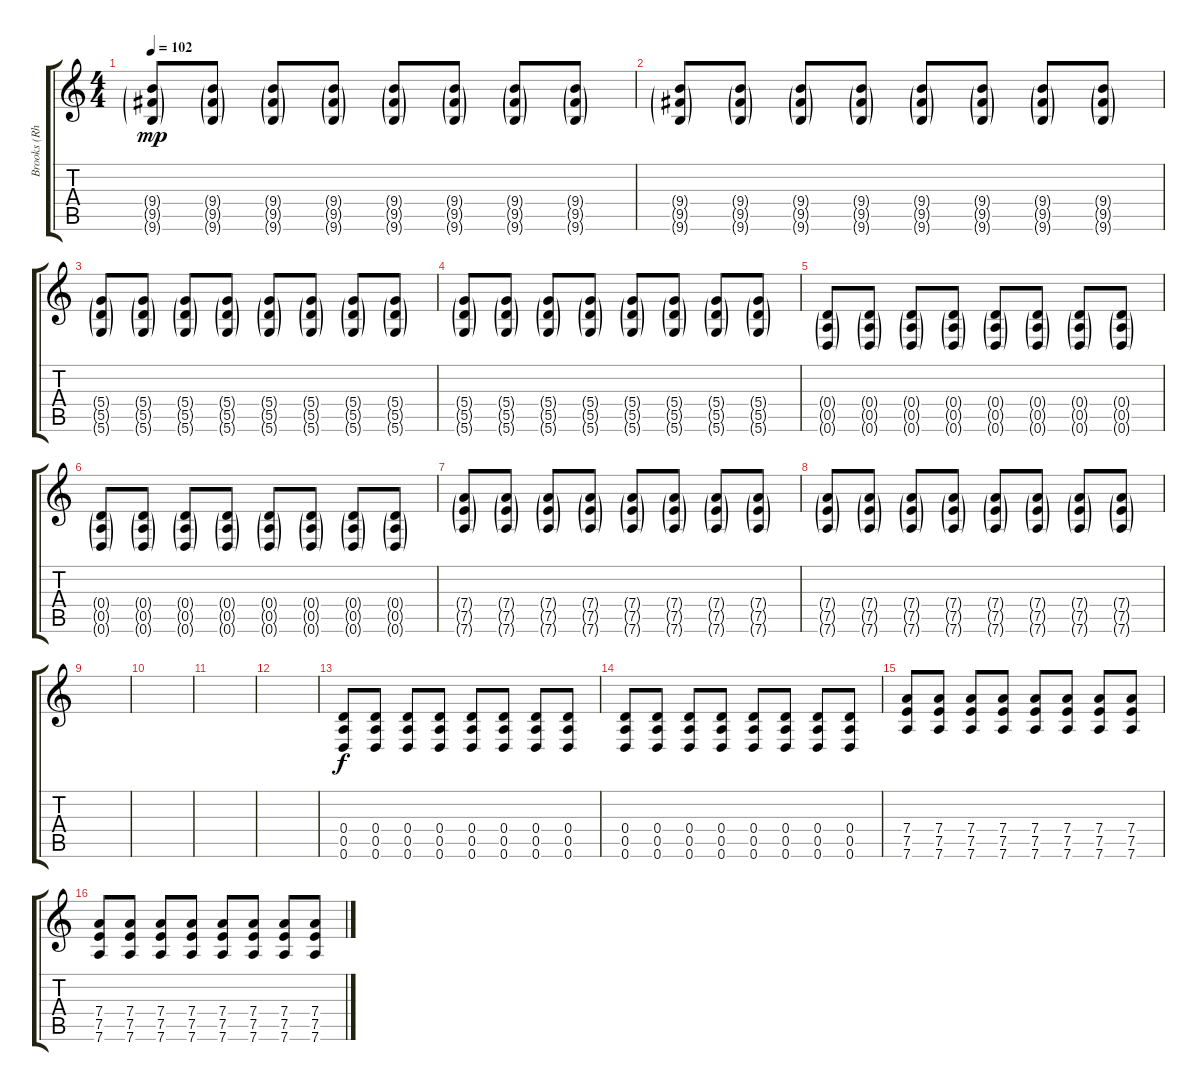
\track ("Brooks (Rhythm)" "Brooks (Rh") {instrument distortionguitar}
\staff {score tabs}
\tuning (E4 B3 G3 D3 A2 D2) {hide}
\ts (4 4)
\tempo 102
\clef g2
\ks c
(9.4{g} 9.5{g} 9.6{g}).8{dy mp} (9.4{g} 9.5{g} 9.6{g}).8 (9.4{g} 9.5{g} 9.6{g}).8 (9.4{g} 9.5{g} 9.6{g}).8 (9.4{g} 9.5{g} 9.6{g}).8 (9.4{g} 9.5{g} 9.6{g}).8 (9.4{g} 9.5{g} 9.6{g}).8 (9.4{g} 9.5{g} 9.6{g}).8 |
(9.4{g} 9.5{g} 9.6{g}).8 (9.4{g} 9.5{g} 9.6{g}).8 (9.4{g} 9.5{g} 9.6{g}).8 (9.4{g} 9.5{g} 9.6{g}).8 (9.4{g} 9.5{g} 9.6{g}).8 (9.4{g} 9.5{g} 9.6{g}).8 (9.4{g} 9.5{g} 9.6{g}).8 (9.4{g} 9.5{g} 9.6{g}).8 |
(5.4{g} 5.5{g} 5.6{g}).8 (5.4{g} 5.5{g} 5.6{g}).8 (5.4{g} 5.5{g} 5.6{g}).8 (5.4{g} 5.5{g} 5.6{g}).8 (5.4{g} 5.5{g} 5.6{g}).8 (5.4{g} 5.5{g} 5.6{g}).8 (5.4{g} 5.5{g} 5.6{g}).8 (5.4{g} 5.5{g} 5.6{g}).8 |
(5.4{g} 5.5{g} 5.6{g}).8 (5.4{g} 5.5{g} 5.6{g}).8 (5.4{g} 5.5{g} 5.6{g}).8 (5.4{g} 5.5{g} 5.6{g}).8 (5.4{g} 5.5{g} 5.6{g}).8 (5.4{g} 5.5{g} 5.6{g}).8 (5.4{g} 5.5{g} 5.6{g}).8 (5.4{g} 5.5{g} 5.6{g}).8 |
(0.4{g} 0.5{g} 0.6{g}).8 (0.4{g} 0.5{g} 0.6{g}).8 (0.4{g} 0.5{g} 0.6{g}).8 (0.4{g} 0.5{g} 0.6{g}).8 (0.4{g} 0.5{g} 0.6{g}).8 (0.4{g} 0.5{g} 0.6{g}).8 (0.4{g} 0.5{g} 0.6{g}).8 (0.4{g} 0.5{g} 0.6{g}).8 |
(0.4{g} 0.5{g} 0.6{g}).8 (0.4{g} 0.5{g} 0.6{g}).8 (0.4{g} 0.5{g} 0.6{g}).8 (0.4{g} 0.5{g} 0.6{g}).8 (0.4{g} 0.5{g} 0.6{g}).8 (0.4{g} 0.5{g} 0.6{g}).8 (0.4{g} 0.5{g} 0.6{g}).8 (0.4{g} 0.5{g} 0.6{g}).8 |
(7.4{g} 7.5{g} 7.6{g}).8 (7.4{g} 7.5{g} 7.6{g}).8 (7.4{g} 7.5{g} 7.6{g}).8 (7.4{g} 7.5{g} 7.6{g}).8 (7.4{g} 7.5{g} 7.6{g}).8 (7.4{g} 7.5{g} 7.6{g}).8 (7.4{g} 7.5{g} 7.6{g}).8 (7.4{g} 7.5{g} 7.6{g}).8 |
(7.4{g} 7.5{g} 7.6{g}).8 (7.4{g} 7.5{g} 7.6{g}).8 (7.4{g} 7.5{g} 7.6{g}).8 (7.4{g} 7.5{g} 7.6{g}).8 (7.4{g} 7.5{g} 7.6{g}).8 (7.4{g} 7.5{g} 7.6{g}).8 (7.4{g} 7.5{g} 7.6{g}).8 (7.4{g} 7.5{g} 7.6{g}).8 |
|
|
|
|
(0.4 0.5 0.6).8{dy f} (0.4 0.5 0.6).8 (0.4 0.5 0.6).8 (0.4 0.5 0.6).8 (0.4 0.5 0.6).8 (0.4 0.5 0.6).8 (0.4 0.5 0.6).8 (0.4 0.5 0.6).8 |
(0.4 0.5 0.6).8 (0.4 0.5 0.6).8 (0.4 0.5 0.6).8 (0.4 0.5 0.6).8 (0.4 0.5 0.6).8 (0.4 0.5 0.6).8 (0.4 0.5 0.6).8 (0.4 0.5 0.6).8 |
(7.4 7.5 7.6).8 (7.4 7.5 7.6).8 (7.4 7.5 7.6).8 (7.4 7.5 7.6).8 (7.4 7.5 7.6).8 (7.4 7.5 7.6).8 (7.4 7.5 7.6).8 (7.4 7.5 7.6).8 |
(7.4 7.5 7.6).8 (7.4 7.5 7.6).8 (7.4 7.5 7.6).8 (7.4 7.5 7.6).8 (7.4 7.5 7.6).8 (7.4 7.5 7.6).8 (7.4 7.5 7.6).8 (7.4 7.5 7.6).8
